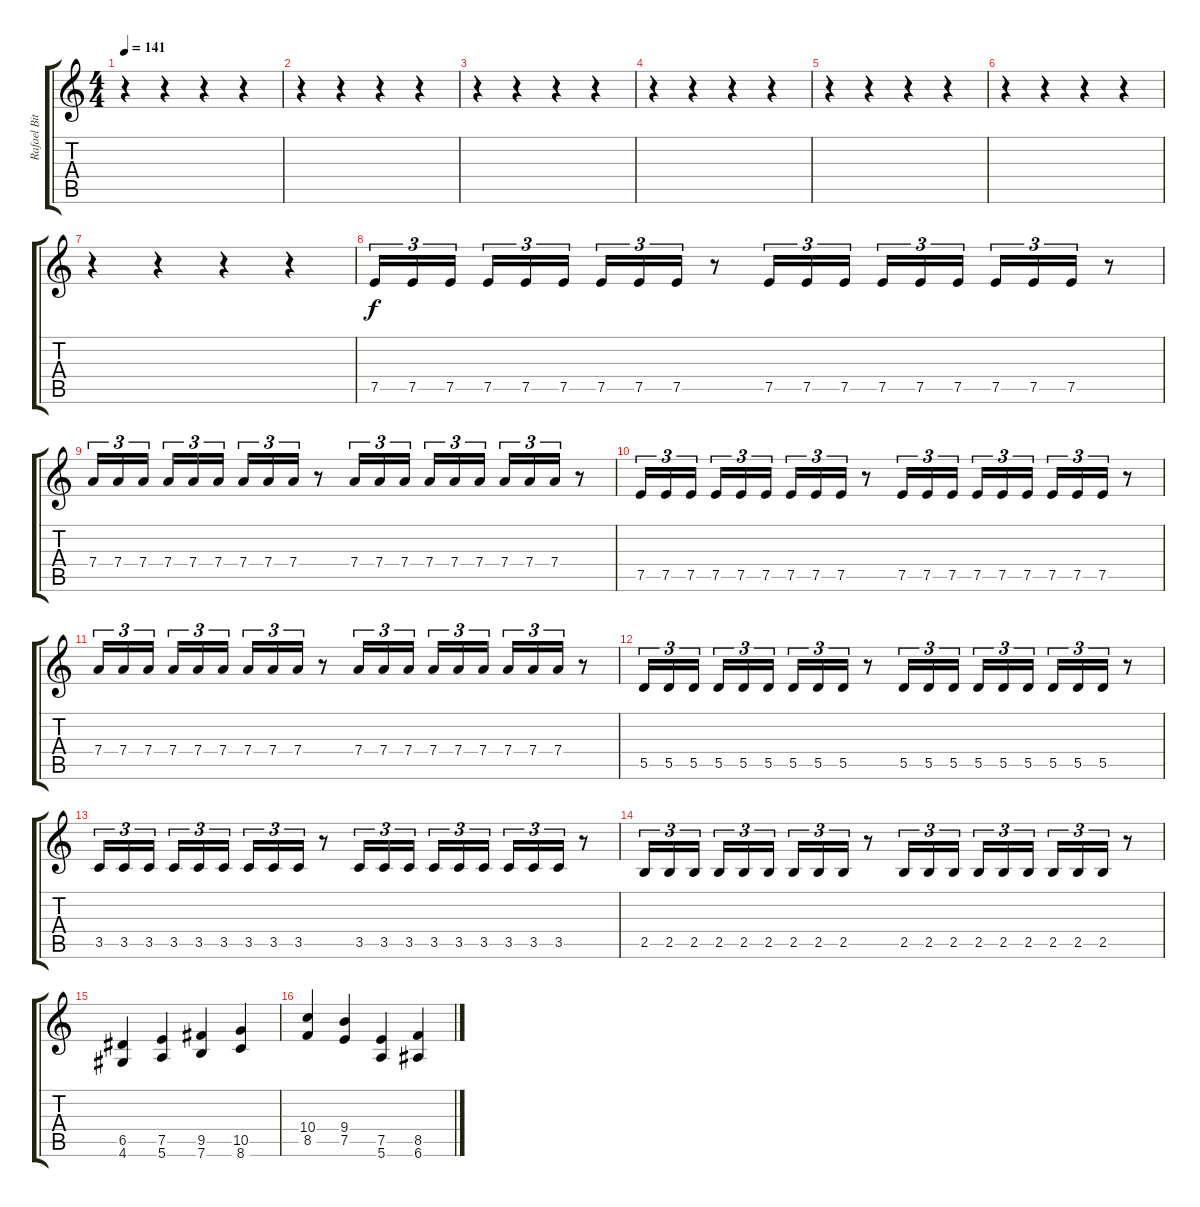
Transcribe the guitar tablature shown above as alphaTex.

\track ("Rafael Bittencourt" "Rafael Bit") {instrument distortionguitar}
\staff {score tabs}
\tuning (E4 B3 G3 D3 A2 E2) {hide}
\ts (4 4)
\tempo 141
\clef g2
\ks c
r.4{dy f} r.4 r.4 r.4 |
r.4 r.4 r.4 r.4 |
r.4 r.4 r.4 r.4 |
r.4 r.4 r.4 r.4 |
r.4 r.4 r.4 r.4 |
r.4 r.4 r.4 r.4 |
r.4 r.4 r.4 r.4 |
7.5.16{tu (3 2)} 7.5.16{tu (3 2)} 7.5.16{tu (3 2)} 7.5.16{tu (3 2)} 7.5.16{tu (3 2)} 7.5.16{tu (3 2)} 7.5.16{tu (3 2)} 7.5.16{tu (3 2)} 7.5.16{tu (3 2)} r.8 7.5.16{tu (3 2)} 7.5.16{tu (3 2)} 7.5.16{tu (3 2)} 7.5.16{tu (3 2)} 7.5.16{tu (3 2)} 7.5.16{tu (3 2)} 7.5.16{tu (3 2)} 7.5.16{tu (3 2)} 7.5.16{tu (3 2)} r.8 |
7.4.16{tu (3 2)} 7.4.16{tu (3 2)} 7.4.16{tu (3 2)} 7.4.16{tu (3 2)} 7.4.16{tu (3 2)} 7.4.16{tu (3 2)} 7.4.16{tu (3 2)} 7.4.16{tu (3 2)} 7.4.16{tu (3 2)} r.8 7.4.16{tu (3 2)} 7.4.16{tu (3 2)} 7.4.16{tu (3 2)} 7.4.16{tu (3 2)} 7.4.16{tu (3 2)} 7.4.16{tu (3 2)} 7.4.16{tu (3 2)} 7.4.16{tu (3 2)} 7.4.16{tu (3 2)} r.8 |
7.5.16{tu (3 2)} 7.5.16{tu (3 2)} 7.5.16{tu (3 2)} 7.5.16{tu (3 2)} 7.5.16{tu (3 2)} 7.5.16{tu (3 2)} 7.5.16{tu (3 2)} 7.5.16{tu (3 2)} 7.5.16{tu (3 2)} r.8 7.5.16{tu (3 2)} 7.5.16{tu (3 2)} 7.5.16{tu (3 2)} 7.5.16{tu (3 2)} 7.5.16{tu (3 2)} 7.5.16{tu (3 2)} 7.5.16{tu (3 2)} 7.5.16{tu (3 2)} 7.5.16{tu (3 2)} r.8 |
7.4.16{tu (3 2)} 7.4.16{tu (3 2)} 7.4.16{tu (3 2)} 7.4.16{tu (3 2)} 7.4.16{tu (3 2)} 7.4.16{tu (3 2)} 7.4.16{tu (3 2)} 7.4.16{tu (3 2)} 7.4.16{tu (3 2)} r.8 7.4.16{tu (3 2)} 7.4.16{tu (3 2)} 7.4.16{tu (3 2)} 7.4.16{tu (3 2)} 7.4.16{tu (3 2)} 7.4.16{tu (3 2)} 7.4.16{tu (3 2)} 7.4.16{tu (3 2)} 7.4.16{tu (3 2)} r.8 |
5.5.16{tu (3 2)} 5.5.16{tu (3 2)} 5.5.16{tu (3 2)} 5.5.16{tu (3 2)} 5.5.16{tu (3 2)} 5.5.16{tu (3 2)} 5.5.16{tu (3 2)} 5.5.16{tu (3 2)} 5.5.16{tu (3 2)} r.8 5.5.16{tu (3 2)} 5.5.16{tu (3 2)} 5.5.16{tu (3 2)} 5.5.16{tu (3 2)} 5.5.16{tu (3 2)} 5.5.16{tu (3 2)} 5.5.16{tu (3 2)} 5.5.16{tu (3 2)} 5.5.16{tu (3 2)} r.8 |
3.5.16{tu (3 2)} 3.5.16{tu (3 2)} 3.5.16{tu (3 2)} 3.5.16{tu (3 2)} 3.5.16{tu (3 2)} 3.5.16{tu (3 2)} 3.5.16{tu (3 2)} 3.5.16{tu (3 2)} 3.5.16{tu (3 2)} r.8 3.5.16{tu (3 2)} 3.5.16{tu (3 2)} 3.5.16{tu (3 2)} 3.5.16{tu (3 2)} 3.5.16{tu (3 2)} 3.5.16{tu (3 2)} 3.5.16{tu (3 2)} 3.5.16{tu (3 2)} 3.5.16{tu (3 2)} r.8 |
2.5.16{tu (3 2)} 2.5.16{tu (3 2)} 2.5.16{tu (3 2)} 2.5.16{tu (3 2)} 2.5.16{tu (3 2)} 2.5.16{tu (3 2)} 2.5.16{tu (3 2)} 2.5.16{tu (3 2)} 2.5.16{tu (3 2)} r.8 2.5.16{tu (3 2)} 2.5.16{tu (3 2)} 2.5.16{tu (3 2)} 2.5.16{tu (3 2)} 2.5.16{tu (3 2)} 2.5.16{tu (3 2)} 2.5.16{tu (3 2)} 2.5.16{tu (3 2)} 2.5.16{tu (3 2)} r.8 |
(6.5 4.6).4 (7.5 5.6).4 (9.5 7.6).4 (10.5 8.6).4 |
(10.4 8.5).4 (9.4 7.5).4 (7.5 5.6).4 (8.5 6.6).4
